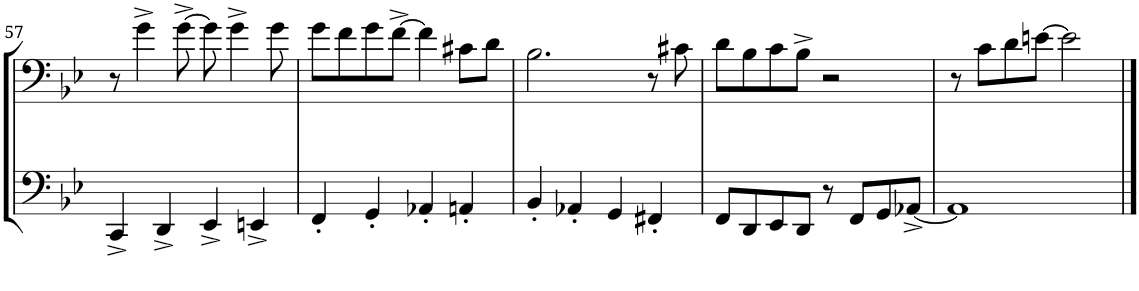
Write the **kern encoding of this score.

**kern	**kern
*part2	*part1
*staff2	*staff1
*I"unbenannt 1	*I"unbenannt
!!LO:PB:g=z
*clefF4	*clefF4
*k[b-e-]	*k[b-e-]
*M4/4	*M4/4
=57	=57
4CC^/	8r
.	4g^\
4DD^/	.
.	[8g^\
4EE-^/	8g\]
.	4g^\
4EEn^/	.
.	8g\
=58	=58
4FF'/	8g\L
.	8f\
4GG'/	8g\
.	[8f^\J
4AA-X'/	4f\]
4AAn'/	8c#X\L
.	8d\J
=59	=59
4BB-'/	2.B-\
4AA-X'/	.
4GG/	.
4FF#X'/	8r
.	8c#X\
=60	=60
8FF/L	8d\L
8DD/	8B-\
8EE-/	8c\
8DD/J	8B-^\J
8r	2r
8FF/L	.
8GG/	.
[8AA-X^/J	.
=61	=61
1AA-]	8r
.	8c\L
.	8d\
.	[8en\J
.	2e\]
==	==
*-	*-
